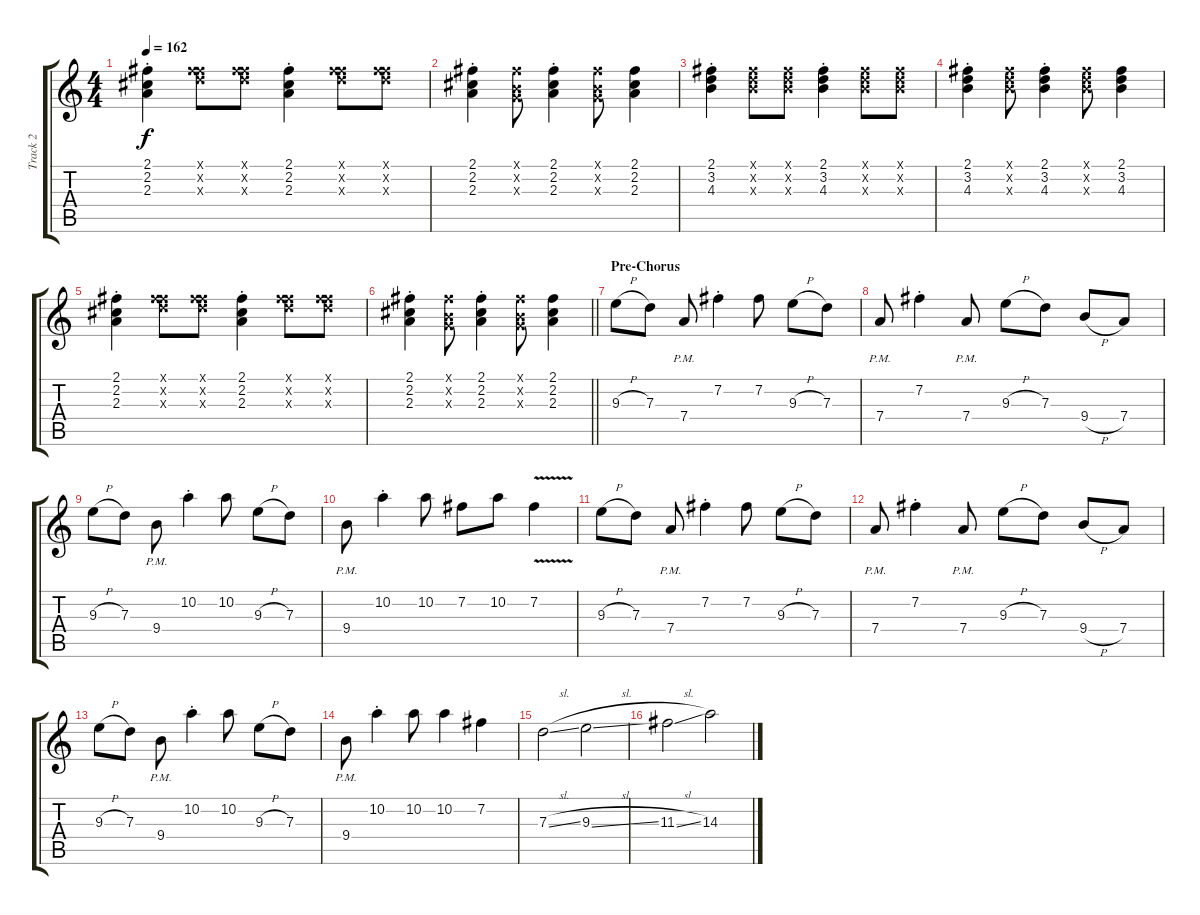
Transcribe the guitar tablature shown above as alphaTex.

\track ("Track 2" "Track 2") {instrument distortionguitar}
\staff {score tabs}
\tuning (E4 B3 G3 D3 A2 D2) {hide}
\ts (4 4)
\tempo 162
\clef g2
\ks c
(2.1{st} 2.2{st} 2.3{st}).4{dy f} (2.1{x} 7.2{x} 7.3{x}).8 (2.1{x} 7.2{x} 7.3{x}).8 (2.1{st} 2.2{st} 2.3{st}).4 (2.1{x} 7.2{x} 7.3{x}).8 (2.1{x} 7.2{x} 7.3{x}).8 |
(2.1{st} 2.2{st} 2.3{st}).4 (2.1{x} 0.2{x} 0.3{x}).8 (2.1{st} 2.2{st} 2.3{st}).4 (2.1{x} 0.2{x} 0.3{x}).8 (2.1 2.2 2.3).4 |
(2.1{st} 3.2{st} 4.3{st}).4 (2.1{x} 3.2{x} 4.3{x}).8 (2.1{x} 3.2{x} 4.3{x}).8 (2.1{st} 3.2{st} 4.3{st}).4 (2.1{x} 3.2{x} 4.3{x}).8 (2.1{x} 3.2{x} 4.3{x}).8 |
(2.1{st} 3.2{st} 4.3{st}).4 (2.1{x} 3.2{x} 4.3{x}).8 (2.1{st} 3.2{st} 4.3{st}).4 (2.1{x} 3.2{x} 4.3{x}).8 (2.1 3.2 4.3).4 |
(2.1{st} 2.2{st} 2.3{st}).4 (2.1{x} 7.2{x} 7.3{x}).8 (2.1{x} 7.2{x} 7.3{x}).8 (2.1{st} 2.2{st} 2.3{st}).4 (2.1{x} 7.2{x} 7.3{x}).8 (2.1{x} 7.2{x} 7.3{x}).8 |
\barLineRight lightlight
(2.1{st} 2.2{st} 2.3{st}).4 (2.1{x} 0.2{x} 0.3{x}).8 (2.1{st} 2.2{st} 2.3{st}).4 (2.1{x} 0.2{x} 0.3{x}).8 (2.1 2.2 2.3).4 |
\section ("" "Pre-Chorus")
9.3{h}.8 7.3.8 7.4{pm}.8 7.2{st}.4 7.2.8 9.3{h}.8 7.3.8 |
7.4{pm}.8 7.2{st}.4 7.4{pm}.8 9.3{h}.8 7.3.8 9.4{h}.8 7.4.8 |
9.3{h}.8 7.3.8 9.4{pm}.8 10.2{st}.4 10.2.8 9.3{h}.8 7.3.8 |
9.4{pm}.8 10.2{st}.4 10.2.8 7.2.8 10.2.8 7.2{v}.4 |
9.3{h}.8 7.3.8 7.4{pm}.8 7.2{st}.4 7.2.8 9.3{h}.8 7.3.8 |
7.4{pm}.8 7.2{st}.4 7.4{pm}.8 9.3{h}.8 7.3.8 9.4{h}.8 7.4.8 |
9.3{h}.8 7.3.8 9.4{pm}.8 10.2{st}.4 10.2.8 9.3{h}.8 7.3.8 |
9.4{pm}.8 10.2{st}.4 10.2.8 10.2.4 7.2.4 |
7.3{sl}.2 9.3{sl}.2 |
11.3{sl}.2 14.3{sl}.2
